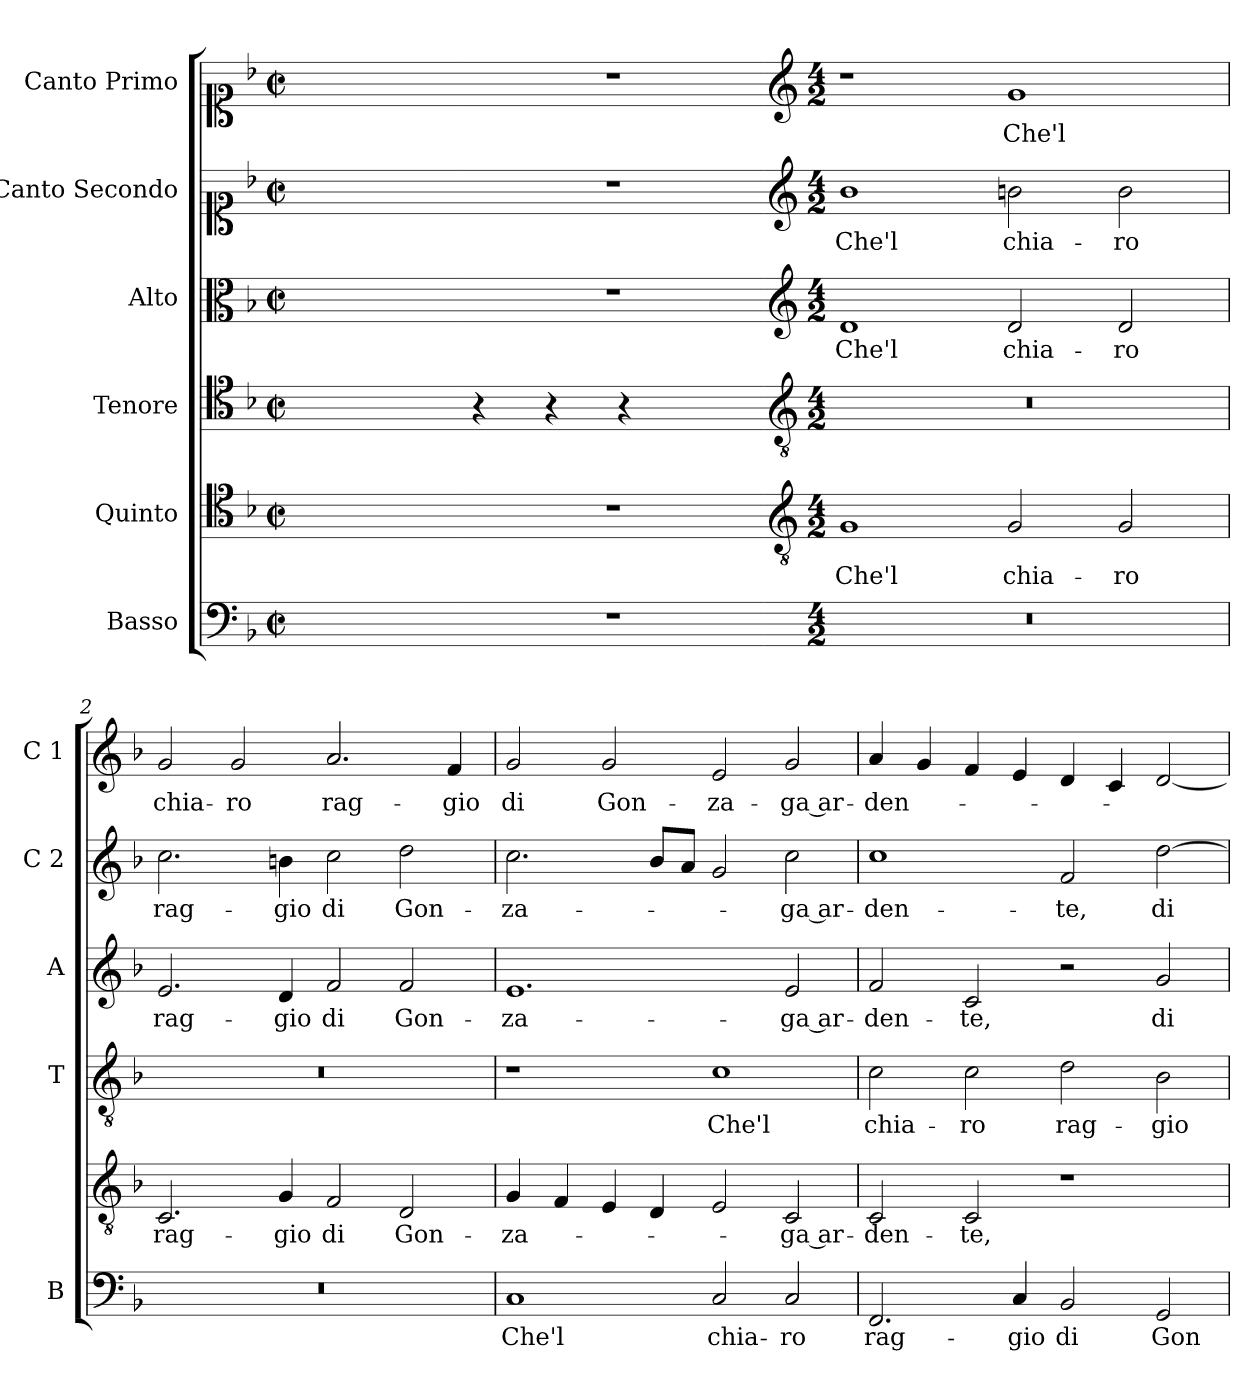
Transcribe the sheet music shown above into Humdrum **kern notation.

**kern	**text	**kern	**text	**kern	**text	**kern	**text	**kern	**text	**kern	**text
*part6	*part6	*part5	*part5	*part4	*part4	*part3	*part3	*part2	*part2	*part1	*part1
*staff6	*staff6	*staff5	*staff5	*staff4	*staff4	*staff3	*staff3	*staff2	*staff2	*staff1	*staff1
*I"Basso	*	*I"Quinto	*	*I"Tenore	*	*I"Alto	*	*I"Canto Secondo	*	*I"Canto Primo	*
*I'B	*	*	*	*I'T	*	*I'A	*	*I'C 2	*	*I'C 1	*
*clefF4	*	*clefC4	*	*clefC4	*	*clefC3	*	*clefC1	*	*clefC1	*
*k[b-]	*	*k[b-]	*	*k[b-]	*	*k[b-]	*	*k[b-]	*	*k[b-]	*
*F:	*	*F:	*	*F:	*	*F:	*	*F:	*	*F:	*
*M2/2	*	*M2/2	*	*M2/2	*	*M2/2	*	*M2/2	*	*M2/2	*
*met(c|)	*	*met(c|)	*	*met(c|)	*	*met(c|)	*	*met(c|)	*	*met(c|)	*
=	=	=	=	=	=	=	=	=	=	=	=
1ryy	.	1ryy	.	1ryy	.	1ryy	.	1ryy	.	1ryy	.
=1X-	=1X-	=1X-	=1X-	=1X-	=1X-	=1X-	=1X-	=1X-	=1X-	=1X-	=1X-
1r	.	1r	.	4r	.	1r	.	1r	.	1r	.
.	.	.	.	4r	.	.	.	.	.	.	.
.	.	.	.	4r	.	.	.	.	.	.	.
.	.	.	.	4ryy	.	.	.	.	.	.	.
=1-	=1-	=1-	=1-	=1-	=1-	=1-	=1-	=1-	=1-	=1-	=1-
*	*	*clefGv2	*	*clefGv2	*	*clefG2	*	*clefG2	*	*clefG2	*
*M4/2	*	*M4/2	*	*M4/2	*	*M4/2	*	*M4/2	*	*M4/2	*
!	!	!	!LO:LY:b	!	!	!	!LO:LY:b	!	!LO:LY:b	!	!
0r	.	1G	Che'l	0r	.	1d	Che'l	1b-	Che'l	1r	.
!	!	!	!LO:LY:b	!	!	!	!LO:LY:b	!	!LO:LY:b	!	!LO:LY:b
.	.	2G/	chia-	.	.	2d/	chia-	2bn\	chia-	1g	Che'l
!	!	!	!LO:LY:b	!	!	!	!LO:LY:b	!	!LO:LY:b	!	!
.	.	2G/	-ro	.	.	2d/	-ro	2b\	-ro	.	.
=2	=2	=2	=2	=2	=2	=2	=2	=2	=2	=2	=2
!	!	!	!LO:LY:b	!	!	!	!LO:LY:b	!	!LO:LY:b	!	!LO:LY:b
0r	.	2.C/	rag-	0r	.	2.e/	rag-	2.cc\	rag-	2g/	chia-
!	!	!	!	!	!	!	!	!	!	!	!LO:LY:b
.	.	.	.	.	.	.	.	.	.	2g/	-ro
!	!	!	!LO:LY:b	!	!	!	!LO:LY:b	!	!LO:LY:b	!	!
.	.	4G/	-gio	.	.	4d/	-gio	4bn\	-gio	.	.
!	!	!	!LO:LY:b	!	!	!	!LO:LY:b	!	!LO:LY:b	!	!LO:LY:b
.	.	2F/	di	.	.	2f/	di	2cc\	di	2.a/	rag-
!	!	!	!LO:LY:b	!	!	!	!LO:LY:b	!	!LO:LY:b	!	!
.	.	2D/	Gon-	.	.	2f/	Gon-	2dd\	Gon-	.	.
!	!	!	!	!	!	!	!	!	!	!	!LO:LY:b
.	.	.	.	.	.	.	.	.	.	4f/	-gio
=3	=3	=3	=3	=3	=3	=3	=3	=3	=3	=3	=3
!	!LO:LY:b	!	!LO:LY:b	!	!	!	!LO:LY:b	!	!LO:LY:b	!	!LO:LY:b
1C	Che'l	4G/	-za-	1r	.	1.e	-za-	2.cc\	-za-	2g/	di
.	.	4F/	.	.	.	.	.	.	.	.	.
!	!	!	!	!	!	!	!	!	!	!	!LO:LY:b
.	.	4E/	.	.	.	.	.	.	.	2g/	Gon-
.	.	4D/	.	.	.	.	.	8b-/L	.	.	.
.	.	.	.	.	.	.	.	8a/J	.	.	.
!	!LO:LY:b	!	!	!	!LO:LY:b	!	!	!	!	!	!LO:LY:b
2C/	chia-	2E/	.	1c	Che'l	.	.	2g/	.	2e/	-za-
!	!LO:LY:b	!	!LO:LY:b	!	!	!	!LO:LY:b	!	!LO:LY:b	!	!LO:LY:b
2C/	-ro	2C/	-ga ar-	.	.	2e/	-ga ar-	2cc\	-ga ar-	2g/	-ga ar-
=4	=4	=4	=4	=4	=4	=4	=4	=4	=4	=4	=4
!	!LO:LY:b	!	!LO:LY:b	!	!LO:LY:b	!	!LO:LY:b	!	!LO:LY:b	!	!LO:LY:b
2.FF/	rag-	2C/	-den-	2c\	chia-	2f/	-den-	1cc	-den-	4a/	-den-
.	.	.	.	.	.	.	.	.	.	4g/	.
!	!	!	!LO:LY:b	!	!LO:LY:b	!	!LO:LY:b	!	!	!	!
.	.	2C/	-te,	2c\	-ro	2c/	-te,	.	.	4f/	.
!	!LO:LY:b	!	!	!	!	!	!	!	!	!	!
4C/	-gio	.	.	.	.	.	.	.	.	4e/	.
!	!LO:LY:b	!	!	!	!LO:LY:b	!	!	!	!LO:LY:b	!	!
2BB-/	di	1r	.	2d\	rag-	2r	.	2f/	-te,	4d/	.
.	.	.	.	.	.	.	.	.	.	4c/	.
!	!LO:LY:b	!	!	!	!LO:LY:b	!	!LO:LY:b	!	!LO:LY:b	!	!
2GG/	Gon-	.	.	2B-\	-gio	2g/	di	[2dd\	di	[2d/	.
=	=	=	=	=	=	=	=	=	=	=	=
*-	*-	*-	*-	*-	*-	*-	*-	*-	*-	*-	*-
